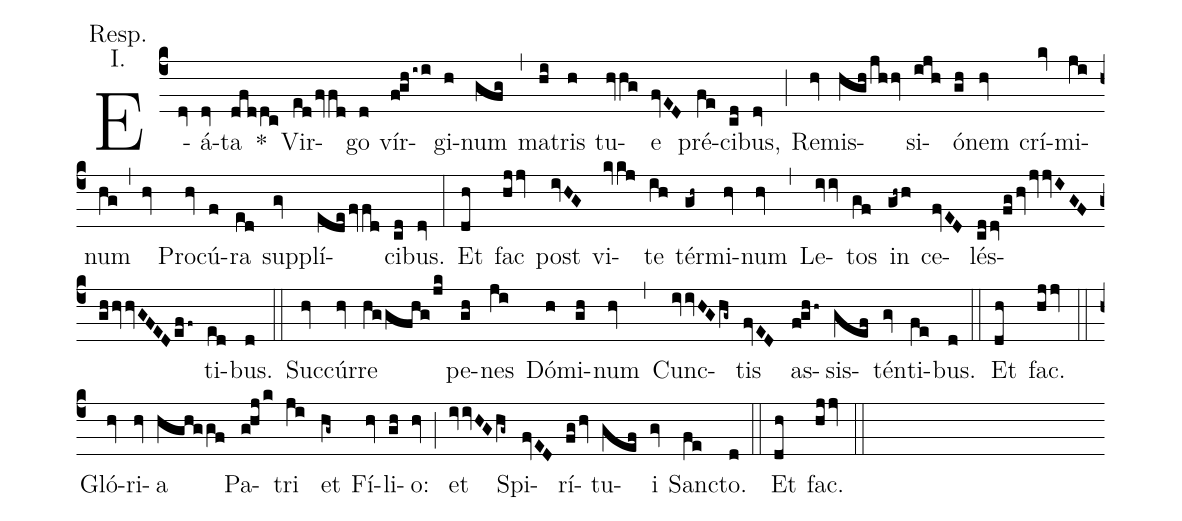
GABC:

annotation: Resp.;
annotation: I.;
%%
(c4)
E(dv)á(dv)ta(dfddc) *() Vir(edfvfd)go(d) vír(fghi~i)gi(h)num(gfg) (,)
ma(hi)tris(h) tu(hvhg)e(fvED) pré(fe)ci(cd)bus,(dv) (;)
Re(hv)mis(hghjhhv)si(ijh)ó(gh)nem(hv) crí(kv)mi(ji)num(hg) (,)
(hv) Pro(hv)cú(f)ra(ed) sup(gv)plí(edefvfd)ci(cd)bus.(dv) (:)
Et(dh) fac(hjjv) post(ivHG) vi(kvkj)te(ih) tér(gh~)mi(hv)num(hv) (,)
Le(iviv)tos(gf) in(gh~h) ce(fvED)lés(cddvfghvjvjvIGFghhvhvGFEDeff~)ti(ed)bus.(d) (::)

Suc(hv)cúr(hv)re(hggfhgjk) pe(gh)nes(ji) Dó(h)mi(gh)num(hv) (,)
Cunc(ivivHGhg~)tis(fvED) as(fghh~)sis(gef)tén(gv)ti(fe)bus.(d) (::)

Et(dh) fac.(hjjv) (::)

Gló(hv)ri(hv)a(hghggf) Pa(ghjk)tri(ji) et(hg~) Fí(hv)li(gh)o:(hv) (;)
et(ivivHGhg~) Spi(fvED)rí(fghv)tu(gef)i(gv) Sanc(fe)to.(d) (::)

Et(dh) fac.(hjjv) (::)
